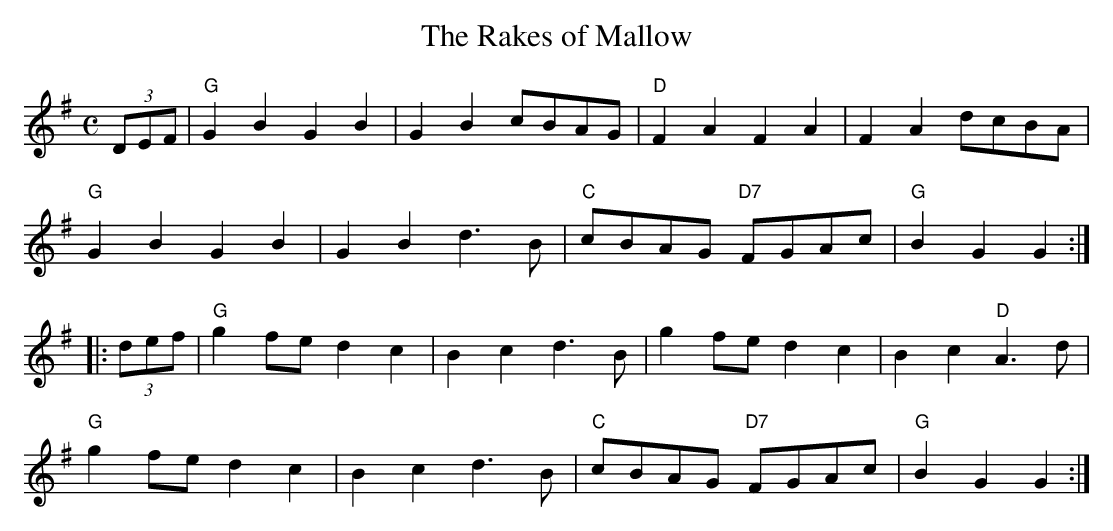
X:1
T:The Rakes of Mallow
M:C
K:G
(3DEF| "G"G2B2 G2B2| G2B2 cBAG| "D"F2A2 F2A2| F2A2 dcBA|
"G"G2B2 G2B2| G2B2 d3B| "C"cBAG "D7"FGAc| "G"B2G2 G2 :|
|: (3def| "G"g2fe d2c2| B2c2 d3B| g2fe d2c2| B2c2 "D"A3d|
"G"g2fe d2c2| B2c2 d3B| "C"cBAG "D7"FGAc| "G"B2G2 G2 :|
